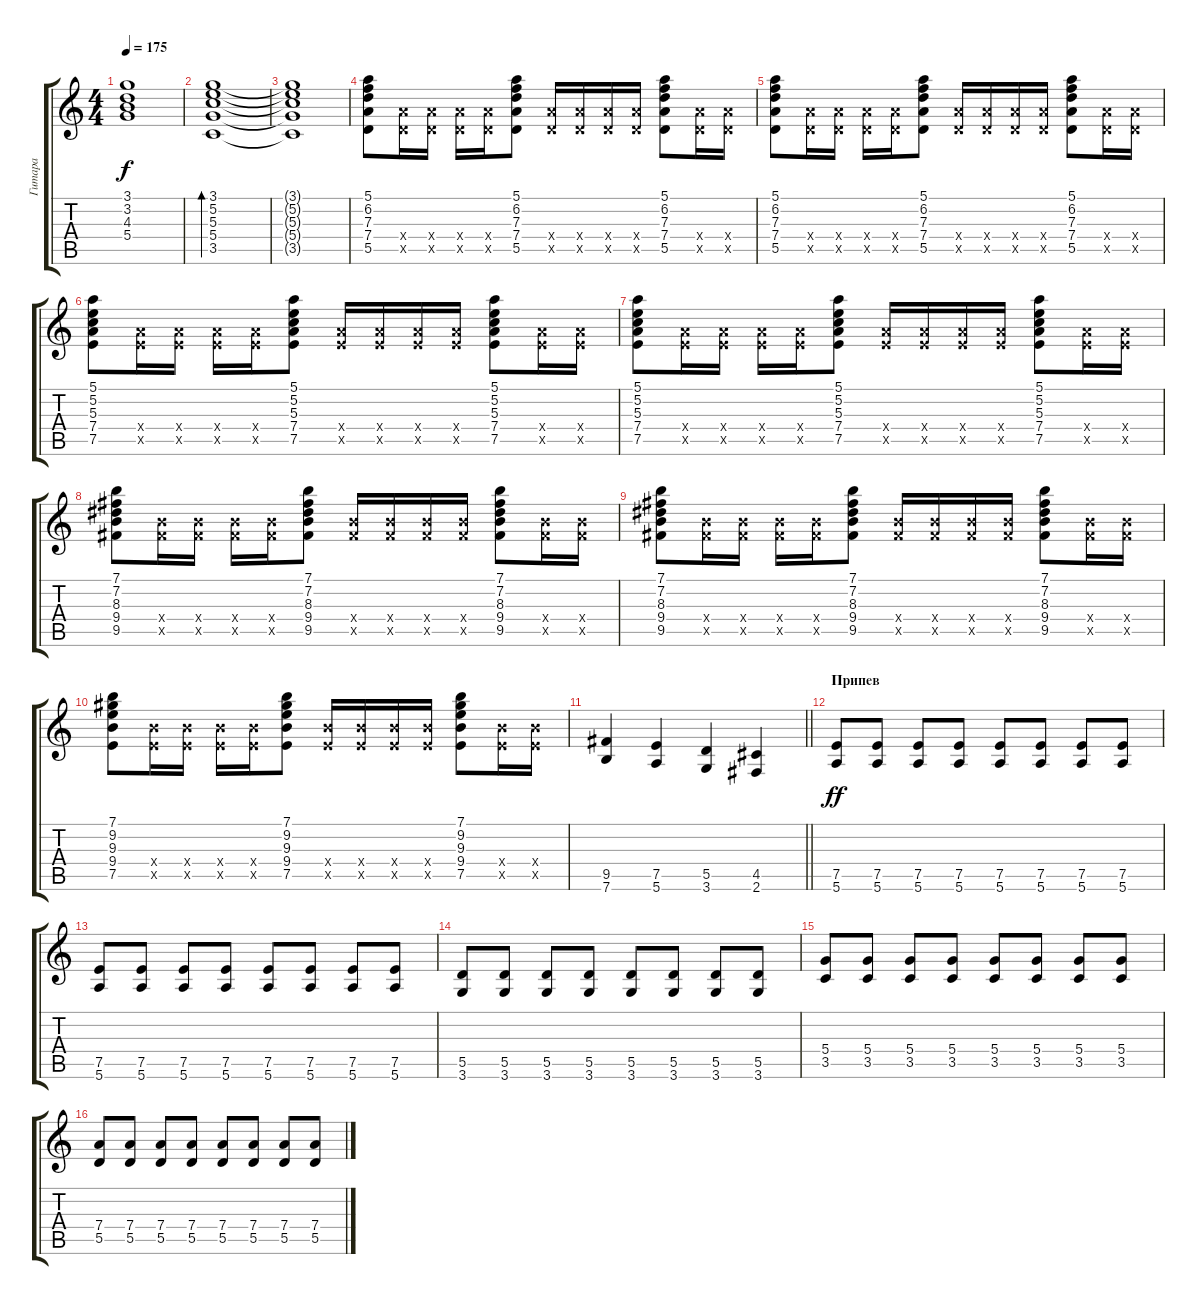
\track ("Гитара" "Гитара") {instrument overdrivenguitar}
\staff {score tabs}
\tuning (E4 B3 G3 D3 A2 E2) {hide}
\ts (4 4)
\tempo 175
\clef g2
\ks c
(3.1{t} 3.2{t} 4.3{t} 5.4{t}).1{dy f} |
(3.1 5.2 5.3 5.4 3.5).1{bd 240} |
(3.1{t} 5.2{t} 5.3{t} 5.4{t} 3.5{t}).1 |
(5.1 6.2 7.3 7.4 5.5).8{instrument overdrivenguitar} (7.4{x} 5.5{x}).16 (7.4{x} 5.5{x}).16 (7.4{x} 5.5{x}).16 (7.4{x} 5.5{x}).16 (5.1 6.2 7.3 7.4 5.5).8 (7.4{x} 5.5{x}).16 (7.4{x} 5.5{x}).16 (7.4{x} 5.5{x}).16 (7.4{x} 5.5{x}).16 (5.1 6.2 7.3 7.4 5.5).8 (7.4{x} 5.5{x}).16 (7.4{x} 5.5{x}).16 |
(5.1 6.2 7.3 7.4 5.5).8 (7.4{x} 5.5{x}).16 (7.4{x} 5.5{x}).16 (7.4{x} 5.5{x}).16 (7.4{x} 5.5{x}).16 (5.1 6.2 7.3 7.4 5.5).8 (7.4{x} 5.5{x}).16 (7.4{x} 5.5{x}).16 (7.4{x} 5.5{x}).16 (7.4{x} 5.5{x}).16 (5.1 6.2 7.3 7.4 5.5).8 (7.4{x} 5.5{x}).16 (7.4{x} 5.5{x}).16 |
(5.1 5.2 5.3 7.4 7.5).8 (7.4{x} 7.5{x}).16 (7.4{x} 7.5{x}).16 (7.4{x} 7.5{x}).16 (7.4{x} 7.5{x}).16 (5.1 5.2 5.3 7.4 7.5).8 (7.4{x} 7.5{x}).16 (7.4{x} 7.5{x}).16 (7.4{x} 7.5{x}).16 (7.4{x} 7.5{x}).16 (5.1 5.2 5.3 7.4 7.5).8 (7.4{x} 7.5{x}).16 (7.4{x} 7.5{x}).16 |
(5.1 5.2 5.3 7.4 7.5).8 (7.4{x} 7.5{x}).16 (7.4{x} 7.5{x}).16 (7.4{x} 7.5{x}).16 (7.4{x} 7.5{x}).16 (5.1 5.2 5.3 7.4 7.5).8 (7.4{x} 7.5{x}).16 (7.4{x} 7.5{x}).16 (7.4{x} 7.5{x}).16 (7.4{x} 7.5{x}).16 (5.1 5.2 5.3 7.4 7.5).8 (7.4{x} 7.5{x}).16 (7.4{x} 7.5{x}).16 |
(7.1 7.2 8.3 9.4 9.5).8 (9.4{x} 9.5{x}).16 (9.4{x} 9.5{x}).16 (9.4{x} 9.5{x}).16 (9.4{x} 9.5{x}).16 (7.1 7.2 8.3 9.4 9.5).8 (9.4{x} 9.5{x}).16 (9.4{x} 9.5{x}).16 (9.4{x} 9.5{x}).16 (9.4{x} 9.5{x}).16 (7.1 7.2 8.3 9.4 9.5).8 (9.4{x} 9.5{x}).16 (9.4{x} 9.5{x}).16 |
(7.1 7.2 8.3 9.4 9.5).8 (9.4{x} 9.5{x}).16 (9.4{x} 9.5{x}).16 (9.4{x} 9.5{x}).16 (9.4{x} 9.5{x}).16 (7.1 7.2 8.3 9.4 9.5).8 (9.4{x} 9.5{x}).16 (9.4{x} 9.5{x}).16 (9.4{x} 9.5{x}).16 (9.4{x} 9.5{x}).16 (7.1 7.2 8.3 9.4 9.5).8 (9.4{x} 9.5{x}).16 (9.4{x} 9.5{x}).16 |
(7.1 9.2 9.3 9.4 7.5).8 (9.4{x} 7.5{x}).16 (9.4{x} 7.5{x}).16 (9.4{x} 7.5{x}).16 (9.4{x} 7.5{x}).16 (7.1 9.2 9.3 9.4 7.5).8 (9.4{x} 7.5{x}).16 (9.4{x} 7.5{x}).16 (9.4{x} 7.5{x}).16 (9.4{x} 7.5{x}).16 (7.1 9.2 9.3 9.4 7.5).8 (9.4{x} 7.5{x}).16 (9.4{x} 7.5{x}).16 |
\barLineRight lightlight
(9.5 7.6).4 (7.5 5.6).4 (5.5 3.6).4 (4.5 2.6).4 |
\section ("" "Припев")
(7.5 5.6).8{dy ff} (7.5 5.6).8 (7.5 5.6).8 (7.5 5.6).8 (7.5 5.6).8 (7.5 5.6).8 (7.5 5.6).8 (7.5 5.6).8 |
(7.5 5.6).8 (7.5 5.6).8 (7.5 5.6).8 (7.5 5.6).8 (7.5 5.6).8 (7.5 5.6).8 (7.5 5.6).8 (7.5 5.6).8 |
(5.5 3.6).8 (5.5 3.6).8 (5.5 3.6).8 (5.5 3.6).8 (5.5 3.6).8 (5.5 3.6).8 (5.5 3.6).8 (5.5 3.6).8 |
(5.4 3.5).8 (5.4 3.5).8 (5.4 3.5).8 (5.4 3.5).8 (5.4 3.5).8 (5.4 3.5).8 (5.4 3.5).8 (5.4 3.5).8 |
(7.4 5.5).8 (7.4 5.5).8 (7.4 5.5).8 (7.4 5.5).8 (7.4 5.5).8 (7.4 5.5).8 (7.4 5.5).8 (7.4 5.5).8
